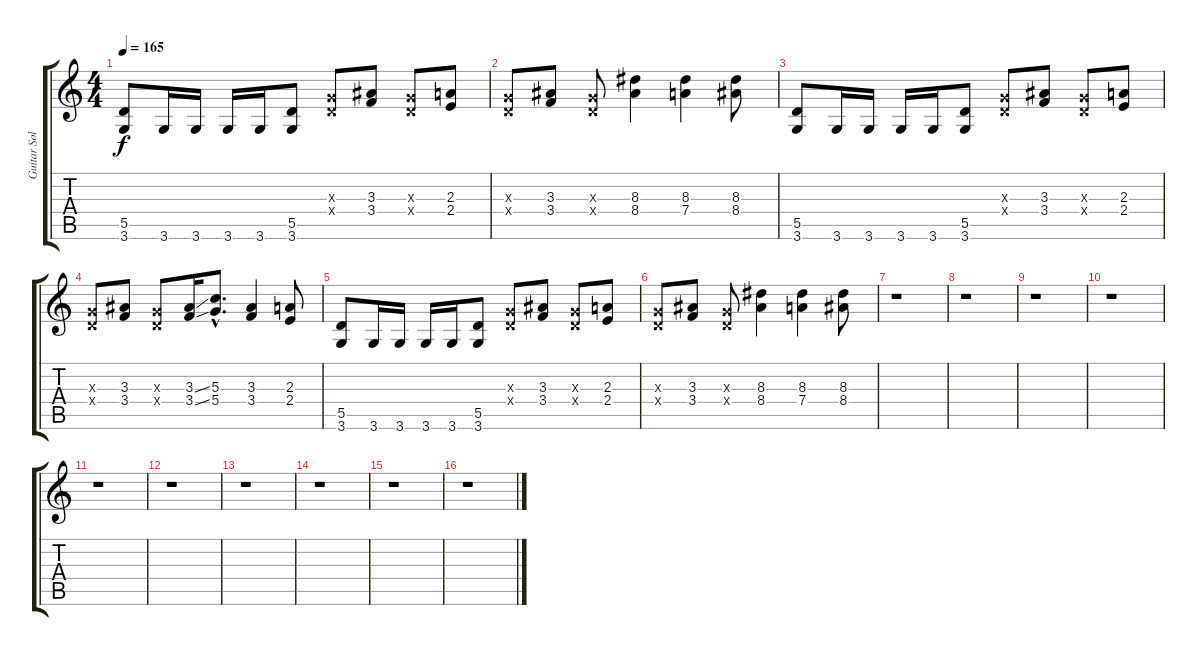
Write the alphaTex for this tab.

\track ("Guitar Solo" "Guitar Sol") {instrument distortionguitar}
\staff {score tabs}
\tuning (E4 B3 G3 D3 A2 E2) {hide}
\ts (4 4)
\tempo 165
\clef g2
\ks c
(5.5 3.6).8{dy f} 3.6.16 3.6.16 3.6.16 3.6.16 (5.5 3.6).8 (0.3{x} 0.4{x}).8 (3.3 3.4).8 (0.3{x} 0.4{x}).8 (2.3 2.4).8 |
(0.3{x} 0.4{x}).8 (3.3 3.4).8 (0.3{x} 0.4{x}).8 (8.3 8.4).4 (8.3 7.4).4 (8.3 8.4).8 |
(5.5 3.6).8 3.6.16 3.6.16 3.6.16 3.6.16 (5.5 3.6).8 (0.3{x} 0.4{x}).8 (3.3 3.4).8 (0.3{x} 0.4{x}).8 (2.3 2.4).8 |
(0.3{x} 0.4{x}).8 (3.3 3.4).8 (0.3{x} 0.4{x}).8 (3.3{ss} 3.4{ss}).16 (5.3{hac} 5.4{hac}).8{d} (3.3 3.4).4 (2.3 2.4).8 |
(5.5 3.6).8 3.6.16 3.6.16 3.6.16 3.6.16 (5.5 3.6).8 (0.3{x} 0.4{x}).8 (3.3 3.4).8 (0.3{x} 0.4{x}).8 (2.3 2.4).8 |
(0.3{x} 0.4{x}).8 (3.3 3.4).8 (0.3{x} 0.4{x}).8 (8.3 8.4).4 (8.3 7.4).4 (8.3 8.4).8 |
r.1 |
r.1 |
r.1 |
r.1 |
r.1 |
r.1 |
r.1 |
r.1 |
r.1 |
r.1
